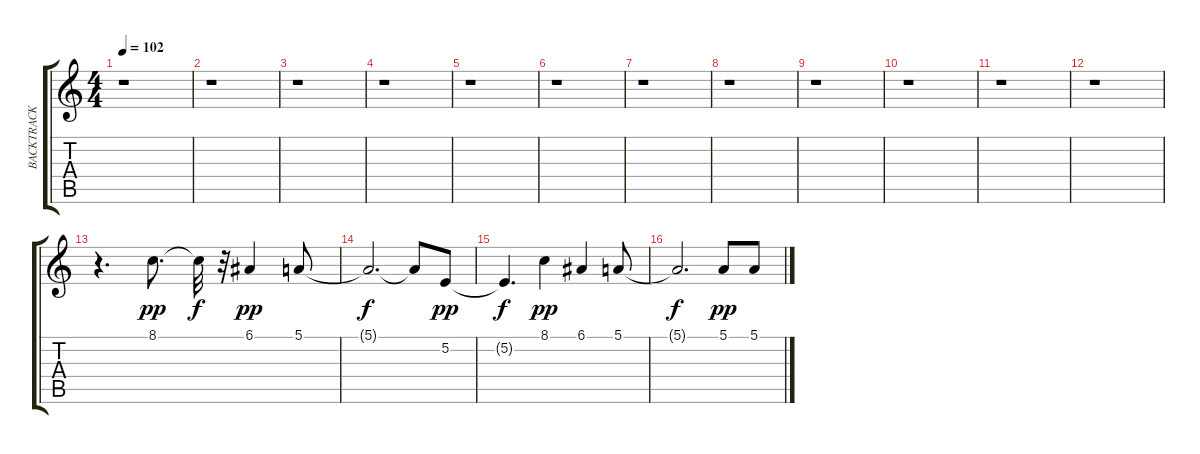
\track ("BACKTRACK" "BACKTRACK") {instrument synthvoice}
\staff {score tabs}
\tuning (E4 B3 G3 D3 A2 E2) {hide}
\ts (4 4)
\tempo 102
\clef g2
\ks c
r.1{dy f} |
r.1 |
r.1 |
r.1 |
r.1 |
r.1 |
r.1 |
r.1 |
r.1 |
r.1 |
r.1 |
r.1 |
r.4{d} 8.1.8{d dy pp} 8.1{t}.32{dy f} r.32 6.1.4{dy pp} 5.1.8 |
5.1{t}.2{d dy f} 5.1{t}.8 5.2.8{dy pp} |
5.2{t}.4{d dy f} 8.1.4{dy pp} 6.1.4 5.1.8 |
5.1{t}.2{d dy f} 5.1.8{dy pp} 5.1.8
